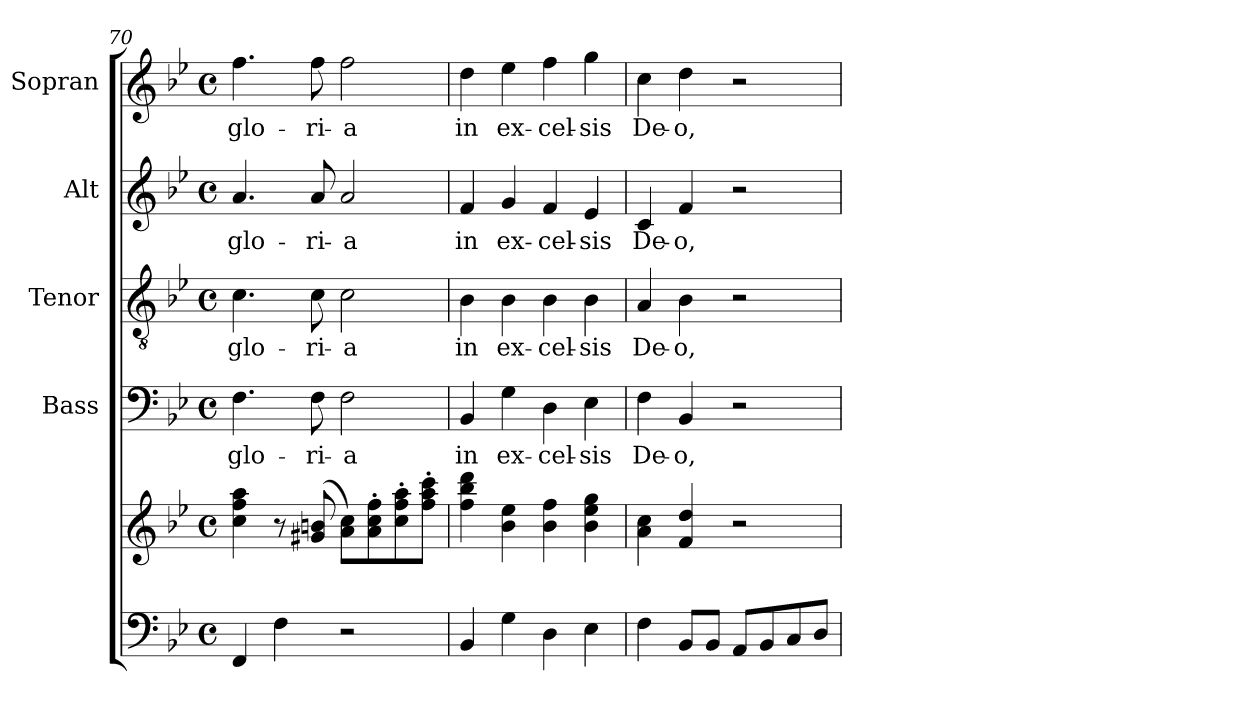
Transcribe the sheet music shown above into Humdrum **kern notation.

**kern	**kern	**kern	**text	**kern	**text	**kern	**text	**kern	**text
*part5	*part5	*part4	*part4	*part3	*part3	*part2	*part2	*part1	*part1
*staff6	*staff5	*staff4	*staff4	*staff3	*staff3	*staff2	*staff2	*staff1	*staff1
*	*	*I"Bass	*	*I"Tenor	*	*I"Alt	*	*I"Sopran	*
*	*	*I'B.	*	*I'T.	*	*I'A.	*	*I'S.	*
!!LO:PB:g=z
*clefF4	*clefG2	*clefF4	*	*clefGv2	*	*clefG2	*	*clefG2	*
*k[b-e-]	*k[b-e-]	*k[b-e-]	*	*k[b-e-]	*	*k[b-e-]	*	*k[b-e-]	*
*B-:	*B-:	*B-:	*	*B-:	*	*B-:	*	*B-:	*
*M4/4	*M4/4	*M4/4	*	*M4/4	*	*M4/4	*	*M4/4	*
*met(c)	*met(c)	*met(c)	*	*met(c)	*	*met(c)	*	*met(c)	*
=70	=70	=70	=70	=70	=70	=70	=70	=70	=70
!	!	!	!LO:LY:b	!	!LO:LY:b	!	!LO:LY:b	!	!LO:LY:b
4FF/	4cc\ 4ff\ 4aa\	4.F\	glo-	4.c\	glo-	4.a/	glo-	4.ff\	glo-
4F\	8r	.	.	.	.	.	.	.	.
!	!	!	!LO:LY:b	!	!LO:LY:b	!	!LO:LY:b	!	!LO:LY:b
.	(8g#X/ 8bn/	8F\	-ri-	8c\	-ri-	8a/	-ri-	8ff\	-ri-
!	!	!	!LO:LY:b	!	!LO:LY:b	!	!LO:LY:b	!	!LO:LY:b
2r	8a\ 8cc\L)	2F\	-a	2c\	-a	2a/	-a	2ff\	-a
.	8a\'> 8cc\'> 8ff\'>	.	.	.	.	.	.	.	.
.	8cc\'> 8ff\'> 8aa\'>	.	.	.	.	.	.	.	.
.	8ff\'> 8aa\'> 8ccc\'>J	.	.	.	.	.	.	.	.
=71	=71	=71	=71	=71	=71	=71	=71	=71	=71
!	!	!	!LO:LY:b	!	!LO:LY:b	!	!LO:LY:b	!	!LO:LY:b
4BB-/	4ff\ 4bb-\ 4ddd\	4BB-/	in	4B-\	in	4f/	in	4dd\	in
!	!	!	!LO:LY:b	!	!LO:LY:b	!	!LO:LY:b	!	!LO:LY:b
4G\	4b-\ 4ee-\	4G\	ex-	4B-\	ex-	4g/	ex-	4ee-\	ex-
!	!	!	!LO:LY:b	!	!LO:LY:b	!	!LO:LY:b	!	!LO:LY:b
4D\	4b-\ 4ff\	4D\	-cel-	4B-\	-cel-	4f/	-cel-	4ff\	-cel-
!	!	!	!LO:LY:b	!	!LO:LY:b	!	!LO:LY:b	!	!LO:LY:b
4E-\	4b-\ 4ee-\ 4gg\	4E-\	-sis	4B-\	-sis	4e-/	-sis	4gg\	-sis
=72	=72	=72	=72	=72	=72	=72	=72	=72	=72
!	!	!	!LO:LY:b	!	!LO:LY:b	!	!LO:LY:b	!	!LO:LY:b
4F\	4a\ 4cc\	4F\	De-	4A/	De-	4c/	De-	4cc\	De-
!	!	!	!LO:LY:b	!	!LO:LY:b	!	!LO:LY:b	!	!LO:LY:b
8BB-/L	4f/ 4dd/	4BB-/	-o,	4B-\	-o,	4f/	-o,	4dd\	-o,
8BB-/J	.	.	.	.	.	.	.	.	.
8AA/L	2r	2r	.	2r	.	2r	.	2r	.
8BB-/	.	.	.	.	.	.	.	.	.
8C/	.	.	.	.	.	.	.	.	.
8D/J	.	.	.	.	.	.	.	.	.
=	=	=	=	=	=	=	=	=	=
*-	*-	*-	*-	*-	*-	*-	*-	*-	*-
